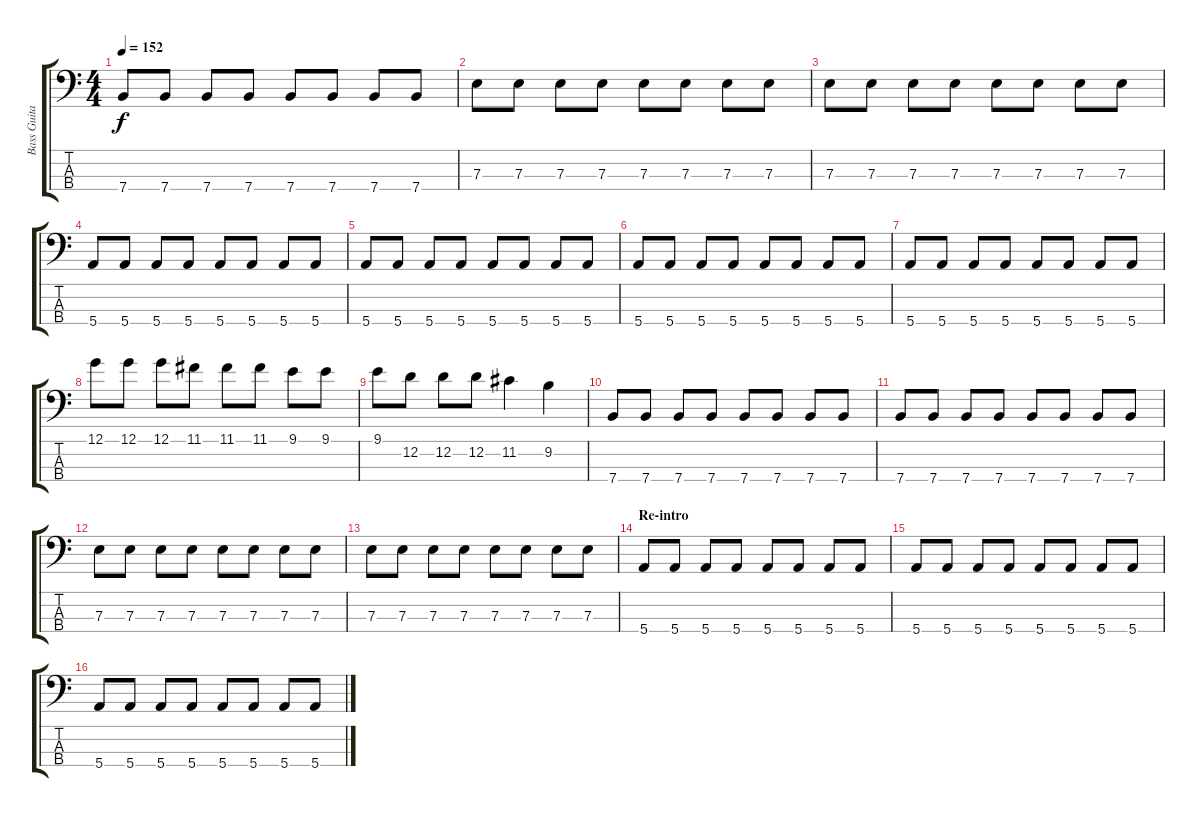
\track ("Bass Guitar" "Bass Guita") {instrument electricbassfinger}
\staff {score tabs}
\tuning (G2 D2 A1 E1) {hide}
\ts (4 4)
\tempo 152
\clef f4
\ks c
7.4.8{dy f} 7.4.8 7.4.8 7.4.8 7.4.8 7.4.8 7.4.8 7.4.8 |
7.3.8 7.3.8 7.3.8 7.3.8 7.3.8 7.3.8 7.3.8 7.3.8 |
7.3.8 7.3.8 7.3.8 7.3.8 7.3.8 7.3.8 7.3.8 7.3.8 |
5.4.8 5.4.8 5.4.8 5.4.8 5.4.8 5.4.8 5.4.8 5.4.8 |
5.4.8 5.4.8 5.4.8 5.4.8 5.4.8 5.4.8 5.4.8 5.4.8 |
5.4.8 5.4.8 5.4.8 5.4.8 5.4.8 5.4.8 5.4.8 5.4.8 |
5.4.8 5.4.8 5.4.8 5.4.8 5.4.8 5.4.8 5.4.8 5.4.8 |
12.1.8 12.1.8 12.1.8 11.1.8 11.1.8 11.1.8 9.1.8 9.1.8 |
9.1.8 12.2.8 12.2.8 12.2.8 11.2.4 9.2.4 |
7.4.8 7.4.8 7.4.8 7.4.8 7.4.8 7.4.8 7.4.8 7.4.8 |
7.4.8 7.4.8 7.4.8 7.4.8 7.4.8 7.4.8 7.4.8 7.4.8 |
7.3.8 7.3.8 7.3.8 7.3.8 7.3.8 7.3.8 7.3.8 7.3.8 |
7.3.8 7.3.8 7.3.8 7.3.8 7.3.8 7.3.8 7.3.8 7.3.8 |
\section ("" "Re-intro")
5.4.8 5.4.8 5.4.8 5.4.8 5.4.8 5.4.8 5.4.8 5.4.8 |
5.4.8 5.4.8 5.4.8 5.4.8 5.4.8 5.4.8 5.4.8 5.4.8 |
5.4.8 5.4.8 5.4.8 5.4.8 5.4.8 5.4.8 5.4.8 5.4.8
